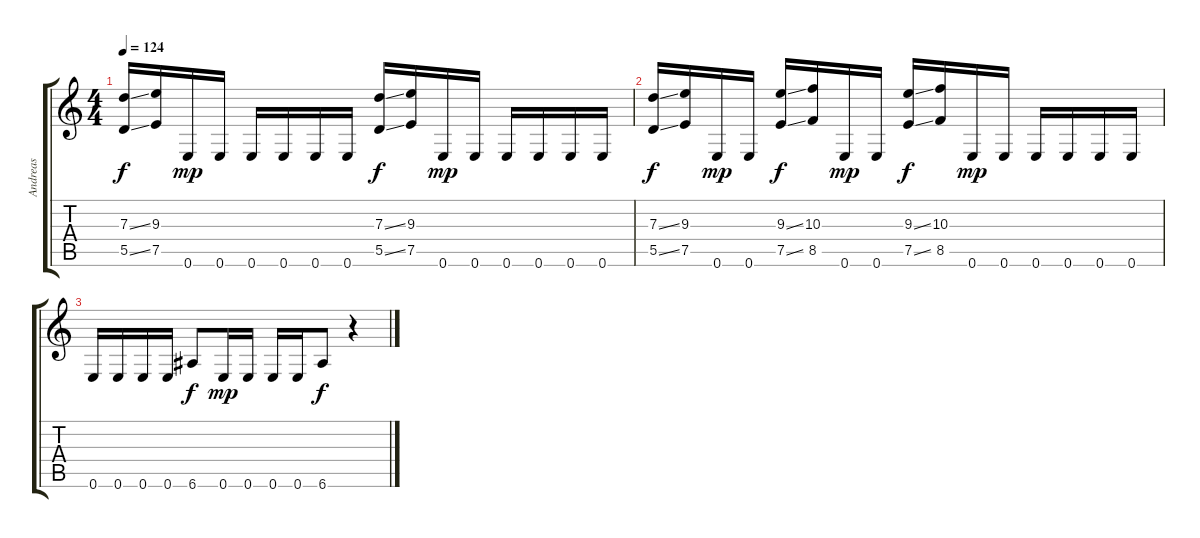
\track ("Andreas" "Andreas") {instrument overdrivenguitar}
\staff {score tabs}
\tuning (E4 B3 G3 D3 A2 E2) {hide}
\ts (4 4)
\tempo 124
\clef g2
\ks c
(7.3{ss} 5.5{ss}).16{dy f} (9.3 7.5).16 0.6.16{dy mp} 0.6.16 0.6.16 0.6.16 0.6.16 0.6.16 (7.3{ss} 5.5{ss}).16{dy f} (9.3 7.5).16 0.6.16{dy mp} 0.6.16 0.6.16 0.6.16 0.6.16 0.6.16 |
(7.3{ss} 5.5{ss}).16{dy f} (9.3 7.5).16 0.6.16{dy mp} 0.6.16 (9.3{ss} 7.5{ss}).16{dy f} (10.3 8.5).16 0.6.16{dy mp} 0.6.16 (9.3{ss} 7.5{ss}).16{dy f} (10.3 8.5).16 0.6.16{dy mp} 0.6.16 0.6.16 0.6.16 0.6.16 0.6.16 |
0.6.16 0.6.16 0.6.16 0.6.16 6.6.8{dy f} 0.6.16{dy mp} 0.6.16 0.6.16 0.6.16 6.6.8{dy f} r.4
